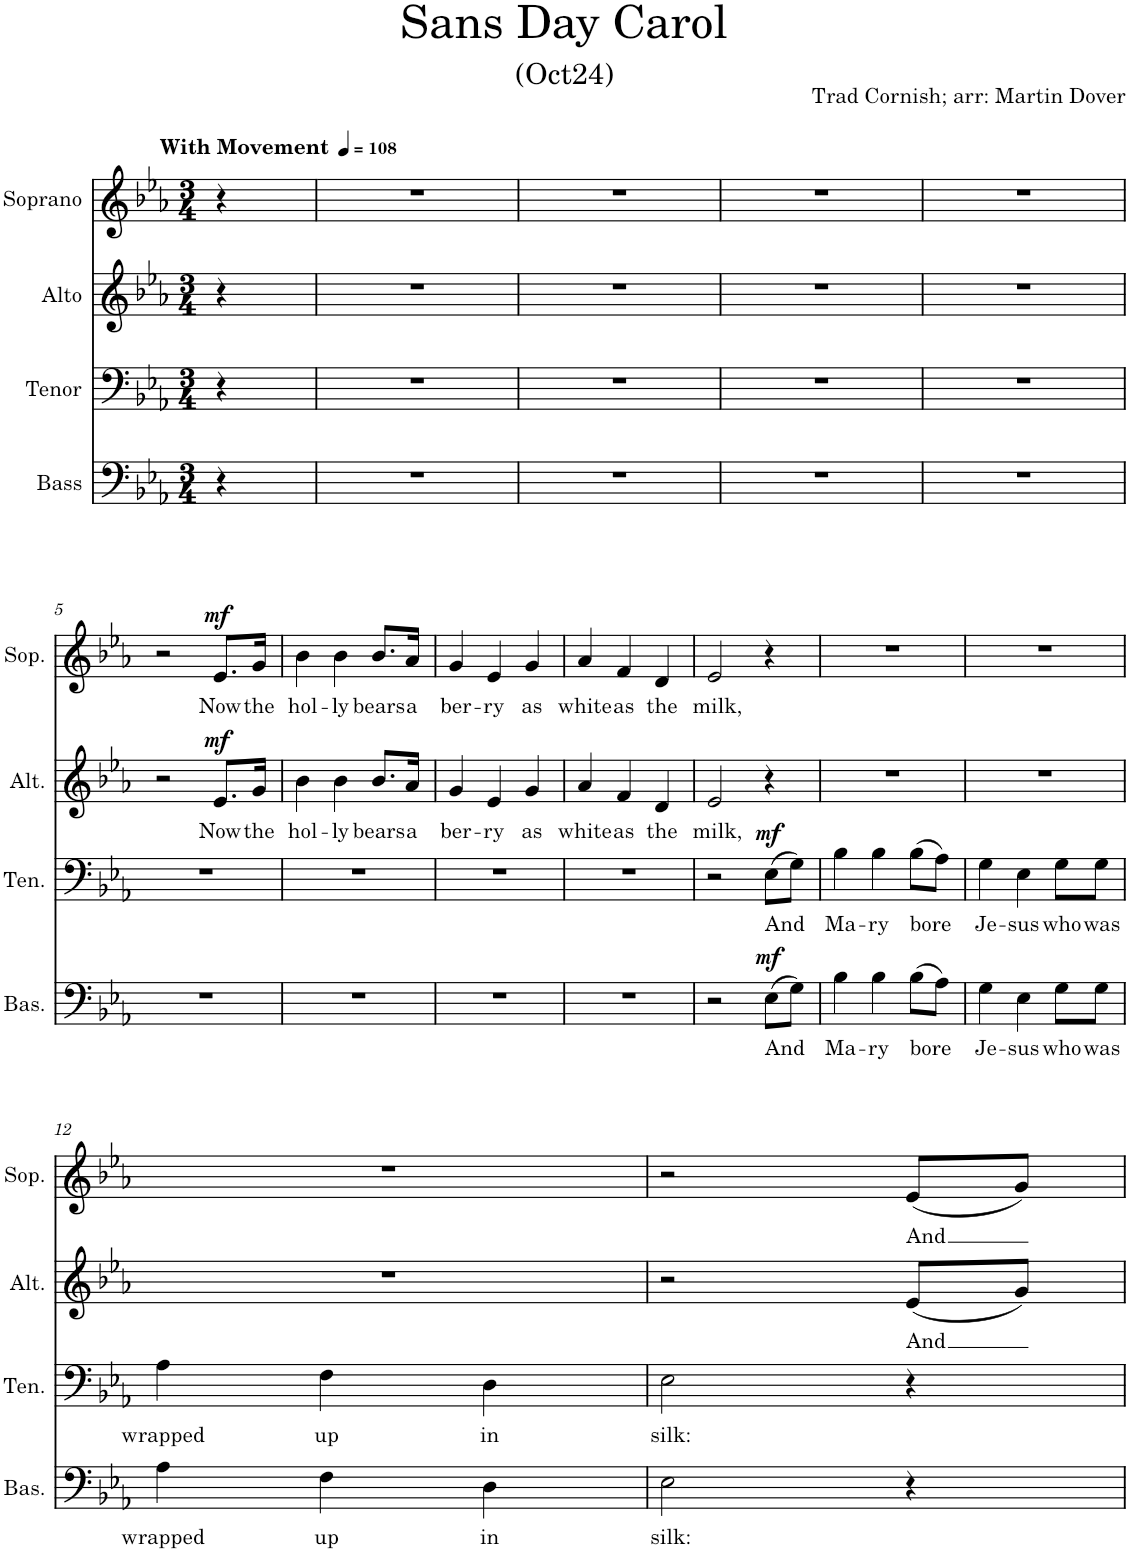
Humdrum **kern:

**kern	**text	**dynam	**kern	**text	**dynam	**kern	**text	**dynam	**kern	**text	**dynam
*part4	*part4	*part4	*part3	*part3	*part3	*part2	*part2	*part2	*part1	*part1	*part1
*staff4	*staff4	*staff4	*staff3	*staff3	*staff3	*staff2	*staff2	*staff2	*staff1	*staff1	*staff1
*I"Bass	*	*	*I"Tenor	*	*	*I"Alto	*	*	*I"Soprano	*	*
*I'Bas.	*	*	*I'Ten.	*	*	*I'Alt.	*	*	*I'Sop.	*	*
*clefF4	*	*	*clefF4	*	*	*clefG2	*	*	*clefG2	*	*
*k[b-e-a-]	*	*	*k[b-e-a-]	*	*	*k[b-e-a-]	*	*	*k[b-e-a-]	*	*
*M3/4	*	*	*M3/4	*	*	*M3/4	*	*	*M3/4	*	*
*MM108	*	*	*MM108	*	*	*MM108	*	*	*MM108	*	*
=	=	=	=	=	=	=	=	=	=	=	=
!	!	!	!	!	!	!	!	!	!LO:TX:a:B:t=With Movement	!	!
4r	.	.	4r	.	.	4r	.	.	4r	.	.
=1	=1	=1	=1	=1	=1	=1	=1	=1	=1	=1	=1
2.r	.	.	2.r	.	.	2.r	.	.	2.r	.	.
=2	=2	=2	=2	=2	=2	=2	=2	=2	=2	=2	=2
2.r	.	.	2.r	.	.	2.r	.	.	2.r	.	.
=3	=3	=3	=3	=3	=3	=3	=3	=3	=3	=3	=3
2.r	.	.	2.r	.	.	2.r	.	.	2.r	.	.
=4	=4	=4	=4	=4	=4	=4	=4	=4	=4	=4	=4
2.r	.	.	2.r	.	.	2.r	.	.	2.r	.	.
!!LO:LB:g=z
=5	=5	=5	=5	=5	=5	=5	=5	=5	=5	=5	=5
2.r	.	.	2.r	.	.	2r	.	.	2r	.	.
!	!	!	!	!	!	!	!LO:LY:b	!LO:DY:a	!	!LO:LY:b	!LO:DY:a
.	.	.	.	.	.	8.e-/L	Now	mf	8.e-/L	Now	mf
!	!	!	!	!	!	!	!LO:LY:b	!	!	!LO:LY:b	!
.	.	.	.	.	.	16g/Jk	the	.	16g/Jk	the	.
=6	=6	=6	=6	=6	=6	=6	=6	=6	=6	=6	=6
!	!	!	!	!	!	!	!LO:LY:b	!	!	!LO:LY:b	!
2.r	.	.	2.r	.	.	4b-\	hol-	.	4b-\	hol-	.
!	!	!	!	!	!	!	!LO:LY:b	!	!	!LO:LY:b	!
.	.	.	.	.	.	4b-\	-ly	.	4b-\	-ly	.
!	!	!	!	!	!	!	!LO:LY:b	!	!	!LO:LY:b	!
.	.	.	.	.	.	8.b-/L	bears	.	8.b-/L	bears	.
!	!	!	!	!	!	!	!LO:LY:b	!	!	!LO:LY:b	!
.	.	.	.	.	.	16a-/Jk	a	.	16a-/Jk	a	.
=7	=7	=7	=7	=7	=7	=7	=7	=7	=7	=7	=7
!	!	!	!	!	!	!	!LO:LY:b	!	!	!LO:LY:b	!
2.r	.	.	2.r	.	.	4g/	ber-	.	4g/	ber-	.
!	!	!	!	!	!	!	!LO:LY:b	!	!	!LO:LY:b	!
.	.	.	.	.	.	4e-/	-ry	.	4e-/	-ry	.
!	!	!	!	!	!	!	!LO:LY:b	!	!	!LO:LY:b	!
.	.	.	.	.	.	4g/	as	.	4g/	as	.
=8	=8	=8	=8	=8	=8	=8	=8	=8	=8	=8	=8
!	!	!	!	!	!	!	!LO:LY:b	!	!	!LO:LY:b	!
2.r	.	.	2.r	.	.	4a-/	white	.	4a-/	white	.
!	!	!	!	!	!	!	!LO:LY:b	!	!	!LO:LY:b	!
.	.	.	.	.	.	4f/	as	.	4f/	as	.
!	!	!	!	!	!	!	!LO:LY:b	!	!	!LO:LY:b	!
.	.	.	.	.	.	4d/	the	.	4d/	the	.
=9	=9	=9	=9	=9	=9	=9	=9	=9	=9	=9	=9
!	!	!	!	!	!	!	!LO:LY:b	!	!	!LO:LY:b	!
2r	.	.	2r	.	.	2e-/	milk,	.	2e-/	milk,	.
!	!LO:LY:b	!LO:DY:a	!	!LO:LY:b	!LO:DY:a	!	!	!	!	!	!
(8E-\L	And	mf	(8E-\L	And	mf	4r	.	.	4r	.	.
8G\J)	.	.	8G\J)	.	.	.	.	.	.	.	.
=10	=10	=10	=10	=10	=10	=10	=10	=10	=10	=10	=10
!	!LO:LY:b	!	!	!LO:LY:b	!	!	!	!	!	!	!
4B-\	Ma-	.	4B-\	Ma-	.	2.r	.	.	2.r	.	.
!	!LO:LY:b	!	!	!LO:LY:b	!	!	!	!	!	!	!
4B-\	-ry	.	4B-\	-ry	.	.	.	.	.	.	.
!	!LO:LY:b	!	!	!LO:LY:b	!	!	!	!	!	!	!
(8B-\L	bore	.	(8B-\L	bore	.	.	.	.	.	.	.
8A-\J)	.	.	8A-\J)	.	.	.	.	.	.	.	.
=11	=11	=11	=11	=11	=11	=11	=11	=11	=11	=11	=11
!	!LO:LY:b	!	!	!LO:LY:b	!	!	!	!	!	!	!
4G\	Je-	.	4G\	Je-	.	2.r	.	.	2.r	.	.
!	!LO:LY:b	!	!	!LO:LY:b	!	!	!	!	!	!	!
4E-\	sus	.	4E-\	sus	.	.	.	.	.	.	.
!	!LO:LY:b	!	!	!LO:LY:b	!	!	!	!	!	!	!
8G\L	who	.	8G\L	who	.	.	.	.	.	.	.
!	!LO:LY:b	!	!	!LO:LY:b	!	!	!	!	!	!	!
8G\J	was	.	8G\J	was	.	.	.	.	.	.	.
!!LO:LB:g=z
=12	=12	=12	=12	=12	=12	=12	=12	=12	=12	=12	=12
!	!LO:LY:b	!	!	!LO:LY:b	!	!	!	!	!	!	!
4A-\	wrapped	.	4A-\	wrapped	.	2.r	.	.	2.r	.	.
!	!LO:LY:b	!	!	!LO:LY:b	!	!	!	!	!	!	!
4F\	up	.	4F\	up	.	.	.	.	.	.	.
!	!LO:LY:b	!	!	!LO:LY:b	!	!	!	!	!	!	!
4D\	in	.	4D\	in	.	.	.	.	.	.	.
=13	=13	=13	=13	=13	=13	=13	=13	=13	=13	=13	=13
!	!LO:LY:b	!	!	!LO:LY:b	!	!	!	!	!	!	!
2E-\	silk:	.	2E-\	silk:	.	2r	.	.	2r	.	.
!	!	!	!	!	!	!	!LO:LY:b	!	!	!LO:LY:b	!
4r	.	.	4r	.	.	(8e-/L	And	.	(8e-/L	And	.
.	.	.	.	.	.	8g/J)	.	.	8g/J)	.	.
=	=	=	=	=	=	=	=	=	=	=	=
*-	*-	*-	*-	*-	*-	*-	*-	*-	*-	*-	*-
